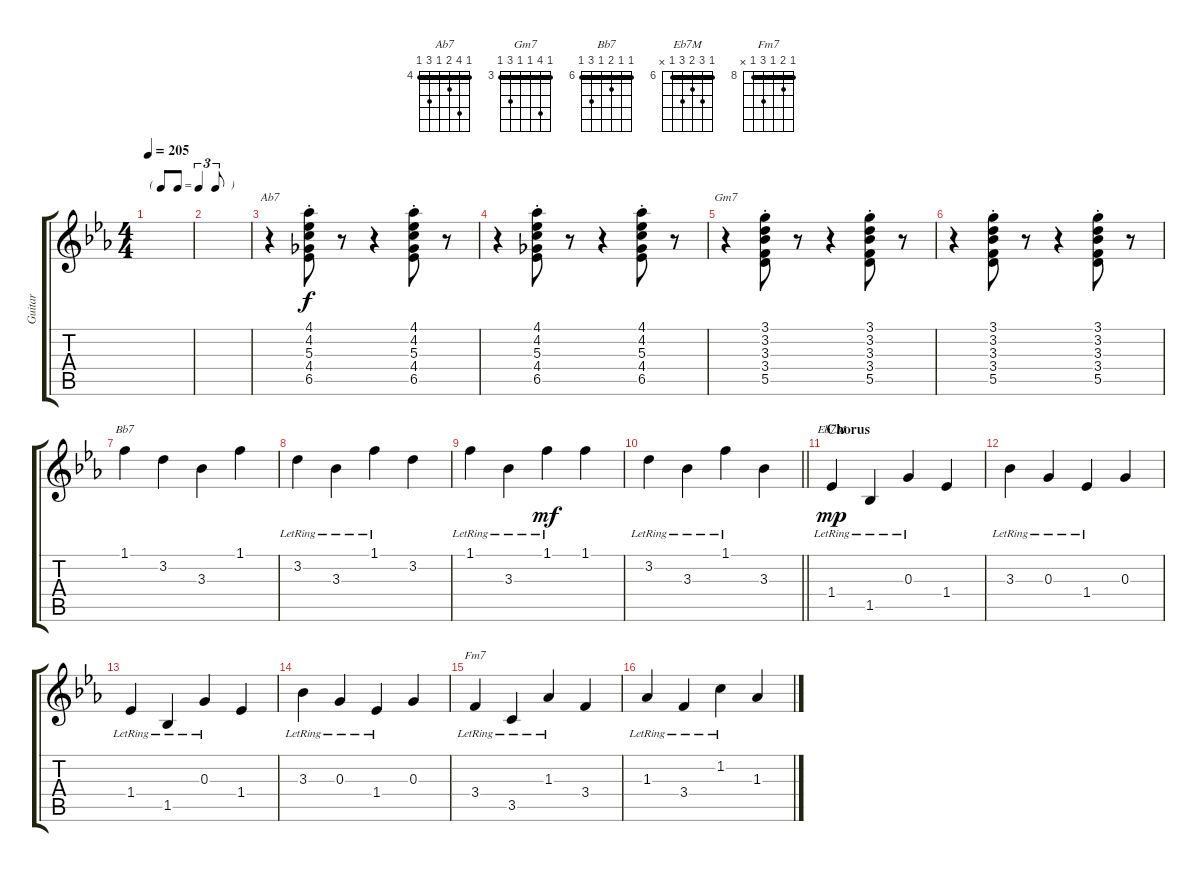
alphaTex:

\track ("Guitar" "Guitar") {instrument electricguitarclean}
\staff {score tabs}
\tuning (E4 B3 G3 D3 A2 E2) {hide}
\chord ("Ab7" 4 7 5 4 6 4) {firstfret 4 barre 4}
\chord ("Gm7" 3 6 3 3 5 3) {firstfret 3 barre 3}
\chord ("Bb7" 6 6 7 6 8 6) {firstfret 6 barre 6}
\chord ("Eb7M" 6 8 7 8 6 x) {firstfret 6 barre 6}
\chord ("Fm7" 8 9 8 10 8 x) {firstfret 8 barre 8}
\ts (4 4)
\tf triplet8th
\tempo 205
\clef g2
\ks eb
|
|
r.4{ch "Ab7"} (4.1{st} 4.2{st} 5.3{st} 4.4{st} 6.5{st}).8 r.8 r.4 (4.1{st} 4.2{st} 5.3{st} 4.4{st} 6.5{st}).8 r.8 |
r.4 (4.1{st} 4.2{st} 5.3{st} 4.4{st} 6.5{st}).8 r.8 r.4 (4.1{st} 4.2{st} 5.3{st} 4.4{st} 6.5{st}).8 r.8 |
r.4{ch "Gm7"} (3.1{st} 3.2{st} 3.3{st} 3.4{st} 5.5{st}).8 r.8 r.4 (3.1{st} 3.2{st} 3.3{st} 3.4{st} 5.5{st}).8 r.8 |
r.4 (3.1{st} 3.2{st} 3.3{st} 3.4{st} 5.5{st}).8 r.8 r.4 (3.1{st} 3.2{st} 3.3{st} 3.4{st} 5.5{st}).8 r.8 |
1.1.4{ch "Bb7"} 3.2.4 3.3.4 1.1.4 |
3.2{lr}.4 3.3{lr}.4 1.1{lr}.4 3.2.4 |
1.1{lr}.4 3.3{lr}.4 1.1{lr}.4{dy mf} 1.1.4 |
\barLineRight lightlight
3.2{lr}.4 3.3{lr}.4 1.1{lr}.4 3.3.4 |
\section ("" "Chorus")
1.4{lr}.4{ch "Eb7M" dy mp} 1.5{lr}.4 0.3{lr}.4 1.4.4 |
3.3{lr}.4 0.3{lr}.4 1.4{lr}.4 0.3.4 |
1.4{lr}.4 1.5{lr}.4 0.3{lr}.4 1.4.4 |
3.3{lr}.4 0.3{lr}.4 1.4{lr}.4 0.3.4 |
3.4{lr}.4{ch "Fm7"} 3.5{lr}.4 1.3{lr}.4 3.4.4 |
1.3{lr}.4 3.4{lr}.4 1.2{lr}.4 1.3.4
